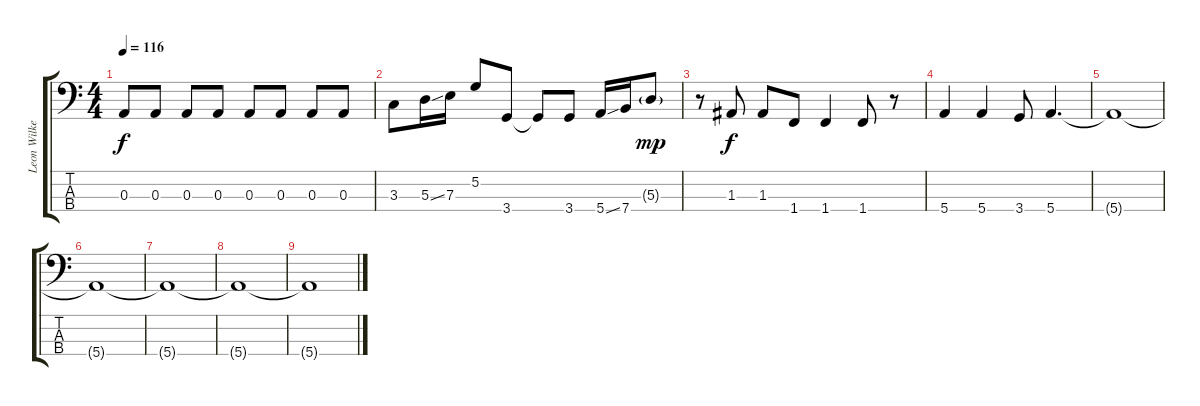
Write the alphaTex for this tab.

\track ("Leon Wilkeson" "Leon Wilke") {instrument electricbasspick}
\staff {score tabs}
\tuning (G2 D2 A1 E1) {hide}
\ts (4 4)
\tempo 116
\clef f4
\ks c
0.3.8{dy f} 0.3.8 0.3.8 0.3.8 0.3.8 0.3.8 0.3.8 0.3.8 |
3.3.8 5.3{ss}.16 7.3.16 5.2.8 3.4.8 3.4{t}.8 3.4.8 5.4{ss}.16 7.4.16 5.3{g}.8{dy mp} |
r.8 1.3.8{dy f} 1.3.8 1.4.8 1.4.4 1.4.8 r.8 |
5.4.4 5.4.4 3.4.8 5.4.4{d} |
5.4{t}.1 |
5.4{t}.1 |
5.4{t}.1 |
5.4{t}.1 |
5.4{t}.1
